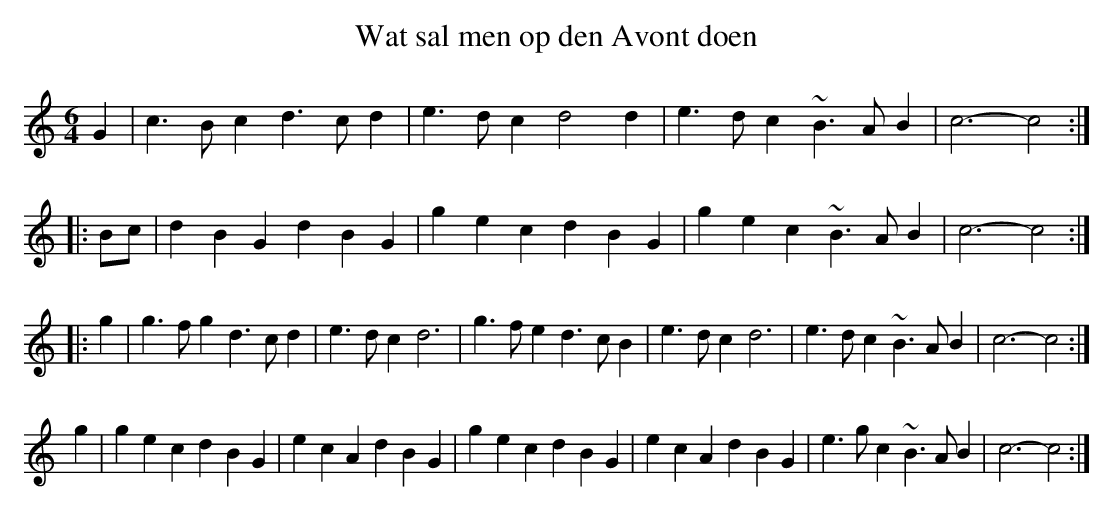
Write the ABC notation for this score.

X:1
T:Wat sal men op den Avont doen
M:6/4
K:Cmaj
G2|c3Bc2d3cd2|e3dc2d4d2|e3dc2~B3AB2|c6-c4:|
|:Bc|d2B2G2d2B2G2|g2e2c2d2B2G2|g2e2c2~B3AB2|c6-c4:|
|:g2|g3fg2d3cd2|e3dc2d6|g3fe2d3cB2|e3dc2d6|e3dc2~B3AB2|c6-c4:|
g2|g2e2c2d2B2G2|e2c2A2d2B2G2|g2e2c2d2B2G2|e2c2A2d2B2G2|e3gc2~B3AB2|c6-c4:|
